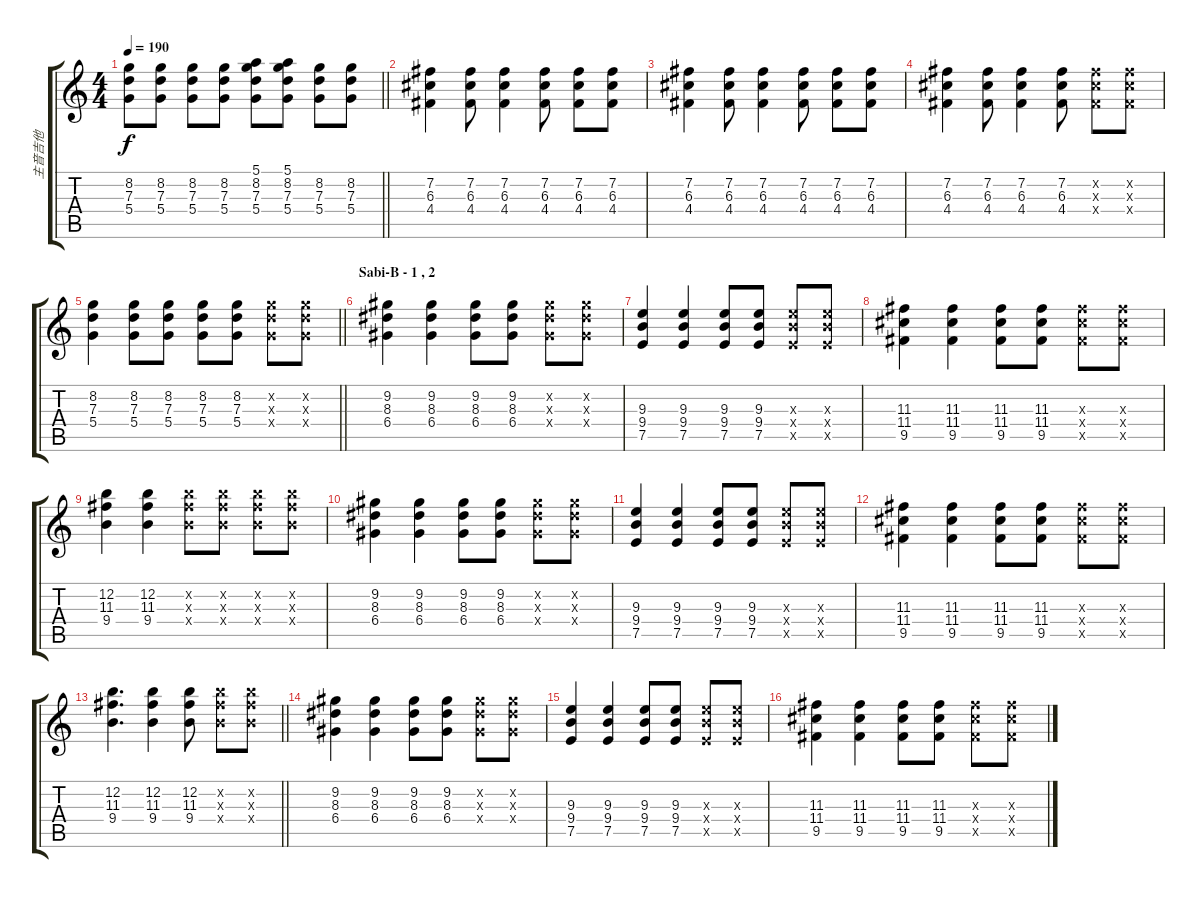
\track ("主音吉他" "主音吉他") {instrument overdrivenguitar}
\staff {score tabs}
\tuning (E4 B3 G3 D3 A2 E2) {hide}
\ts (4 4)
\tempo 190
\clef g2
\barLineRight lightlight
\ks c
(8.2{t} 7.3{t} 5.4{t}).8{dy f} (8.2 7.3 5.4).8 (8.2 7.3 5.4).8 (8.2 7.3 5.4).8 (5.1 8.2 7.3 5.4).8 (5.1 8.2 7.3 5.4).8 (8.2 7.3 5.4).8 (8.2 7.3 5.4).8 |
(7.2 6.3 4.4).4 (7.2 6.3 4.4).8 (7.2 6.3 4.4).4 (7.2 6.3 4.4).8 (7.2 6.3 4.4).8 (7.2 6.3 4.4).8 |
(7.2 6.3 4.4).4 (7.2 6.3 4.4).8 (7.2 6.3 4.4).4 (7.2 6.3 4.4).8 (7.2 6.3 4.4).8 (7.2 6.3 4.4).8 |
(7.2 6.3 4.4).4 (7.2 6.3 4.4).8 (7.2 6.3 4.4).4 (7.2 6.3 4.4).8 (7.2{x} 6.3{x} 4.4{x}).8 (7.2{x} 6.3{x} 4.4{x}).8 |
\barLineRight lightlight
(8.2 7.3 5.4).4 (8.2 7.3 5.4).8 (8.2 7.3 5.4).8 (8.2 7.3 5.4).8 (8.2 7.3 5.4).8 (8.2{x} 7.3{x} 5.4{x}).8 (8.2{x} 7.3{x} 5.4{x}).8 |
\section ("" "Sabi-B - 1 , 2")
(9.2 8.3 6.4).4 (9.2 8.3 6.4).4 (9.2 8.3 6.4).8 (9.2 8.3 6.4).8 (9.2{x} 8.3{x} 6.4{x}).8 (9.2{x} 8.3{x} 6.4{x}).8 |
(9.3 9.4 7.5).4 (9.3 9.4 7.5).4 (9.3 9.4 7.5).8 (9.3 9.4 7.5).8 (9.3{x} 9.4{x} 7.5{x}).8 (9.3{x} 9.4{x} 7.5{x}).8 |
(11.3 11.4 9.5).4 (11.3 11.4 9.5).4 (11.3 11.4 9.5).8 (11.3 11.4 9.5).8 (11.3{x} 11.4{x} 9.5{x}).8 (11.3{x} 11.4{x} 9.5{x}).8 |
(12.2 11.3 9.4).4 (12.2 11.3 9.4).4 (12.2{x} 11.3{x} 9.4{x}).8 (12.2{x} 11.3{x} 9.4{x}).8 (12.2{x} 11.3{x} 9.4{x}).8 (12.2{x} 11.3{x} 9.4{x}).8 |
(9.2 8.3 6.4).4 (9.2 8.3 6.4).4 (9.2 8.3 6.4).8 (9.2 8.3 6.4).8 (9.2{x} 8.3{x} 6.4{x}).8 (9.2{x} 8.3{x} 6.4{x}).8 |
(9.3 9.4 7.5).4 (9.3 9.4 7.5).4 (9.3 9.4 7.5).8 (9.3 9.4 7.5).8 (9.3{x} 9.4{x} 7.5{x}).8 (9.3{x} 9.4{x} 7.5{x}).8 |
(11.3 11.4 9.5).4 (11.3 11.4 9.5).4 (11.3 11.4 9.5).8 (11.3 11.4 9.5).8 (11.3{x} 11.4{x} 9.5{x}).8 (11.3{x} 11.4{x} 9.5{x}).8 |
\barLineRight lightlight
(12.2 11.3 9.4).4{d} (12.2 11.3 9.4).4 (12.2 11.3 9.4).8 (12.2{x} 11.3{x} 9.4{x}).8 (12.2{x} 11.3{x} 9.4{x}).8 |
(9.2 8.3 6.4).4 (9.2 8.3 6.4).4 (9.2 8.3 6.4).8 (9.2 8.3 6.4).8 (9.2{x} 8.3{x} 6.4{x}).8 (9.2{x} 8.3{x} 6.4{x}).8 |
(9.3 9.4 7.5).4 (9.3 9.4 7.5).4 (9.3 9.4 7.5).8 (9.3 9.4 7.5).8 (9.3{x} 9.4{x} 7.5{x}).8 (9.3{x} 9.4{x} 7.5{x}).8 |
(11.3 11.4 9.5).4 (11.3 11.4 9.5).4 (11.3 11.4 9.5).8 (11.3 11.4 9.5).8 (11.3{x} 11.4{x} 9.5{x}).8 (11.3{x} 11.4{x} 9.5{x}).8
